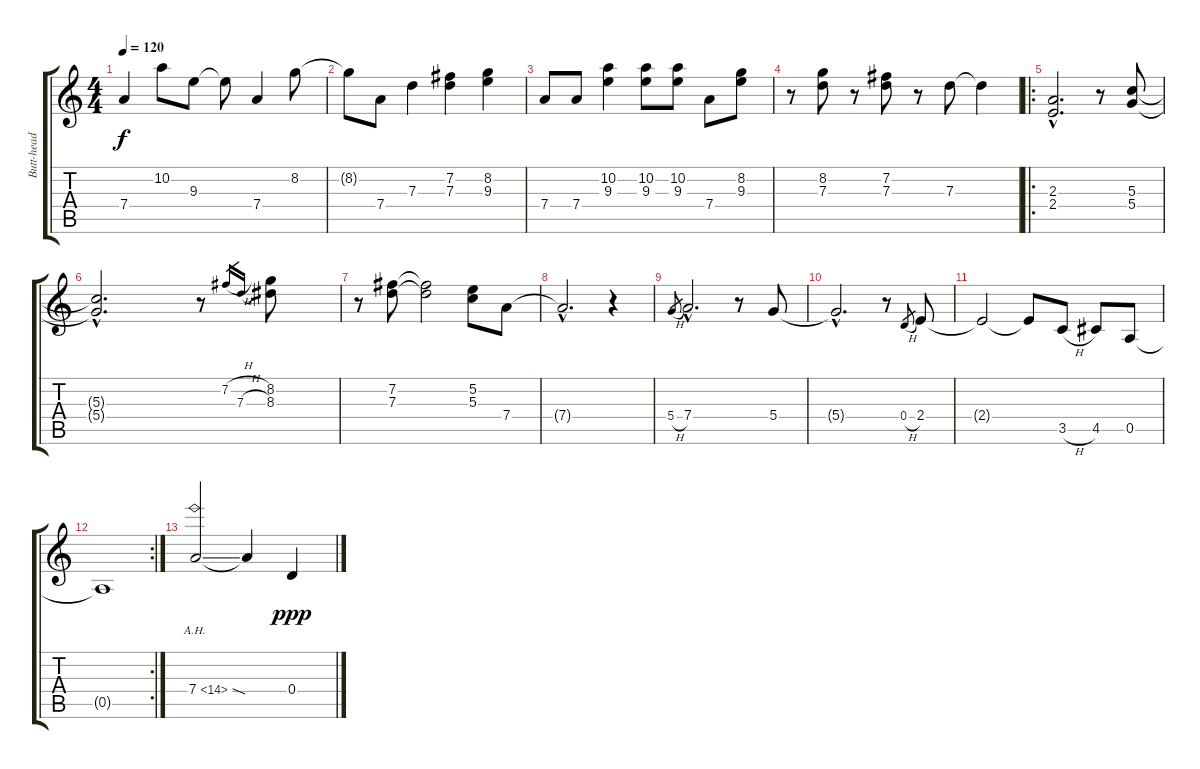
\track ("Butt-head" "Butt-head") {instrument electricguitarjazz}
\staff {score tabs}
\tuning (E4 B3 G3 D3 A2 E2) {hide}
\ts (4 4)
\tempo 120
\clef g2
\ks c
7.4.4{dy f instrument electricguitarjazz} 10.2.8 9.3.8 9.3{t}.8 7.4.4 8.2.8 |
8.2{t}.8 7.4.8 7.3.4 (7.2 7.3).4 (8.2 9.3).4 |
7.4.8 7.4.8 (10.2 9.3).4 (10.2 9.3).8 (10.2 9.3).8 7.4.8 (8.2 9.3).8 |
r.8 (8.2 7.3).8 r.8 (7.2 7.3).8 r.8 7.3.8 7.3{t}.4 |
\ro
(2.3{hac} 2.4{hac}).2{d} r.8 (5.3 5.4).8 |
(5.3{hac t} 5.4{hac t}).2{d} r.8 7.2{h}.16{gr} 7.3{h}.16{gr} (8.2 8.3).8 |
r.8 (7.2 7.3).8 (7.2{t} 7.3{t}).2 (5.2 5.3).8 7.4.8 |
7.4{hac t}.2{d} r.4 |
5.4{h}.8{gr} 7.4{hac}.2{d} r.8 5.4.8 |
5.4{hac t}.2{d} r.8 0.4{h}.8{gr} 2.4.8 |
2.4{t}.2 2.4{t}.8 3.5{h}.8 4.5.8 0.5.8 |
\rc 2
0.5{t}.1 |
7.4{ah 7 ss}.2 7.4{t}.4 0.4.4{dy ppp}
